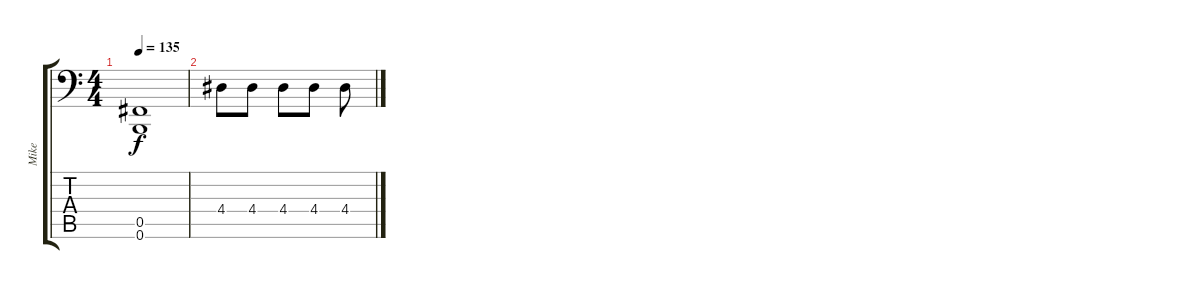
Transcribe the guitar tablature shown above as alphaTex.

\track ("Mike" "Mike") {instrument electricbasspick}
\staff {score tabs}
\tuning (Db3 Ab2 E2 B1 Gb1 B0) {hide}
\ts (4 4)
\tempo 135
\clef f4
\ks c
(0.5{t} 0.6{t}).1{dy f} |
4.4.8 4.4.8 4.4.8 4.4.8 4.4.8
